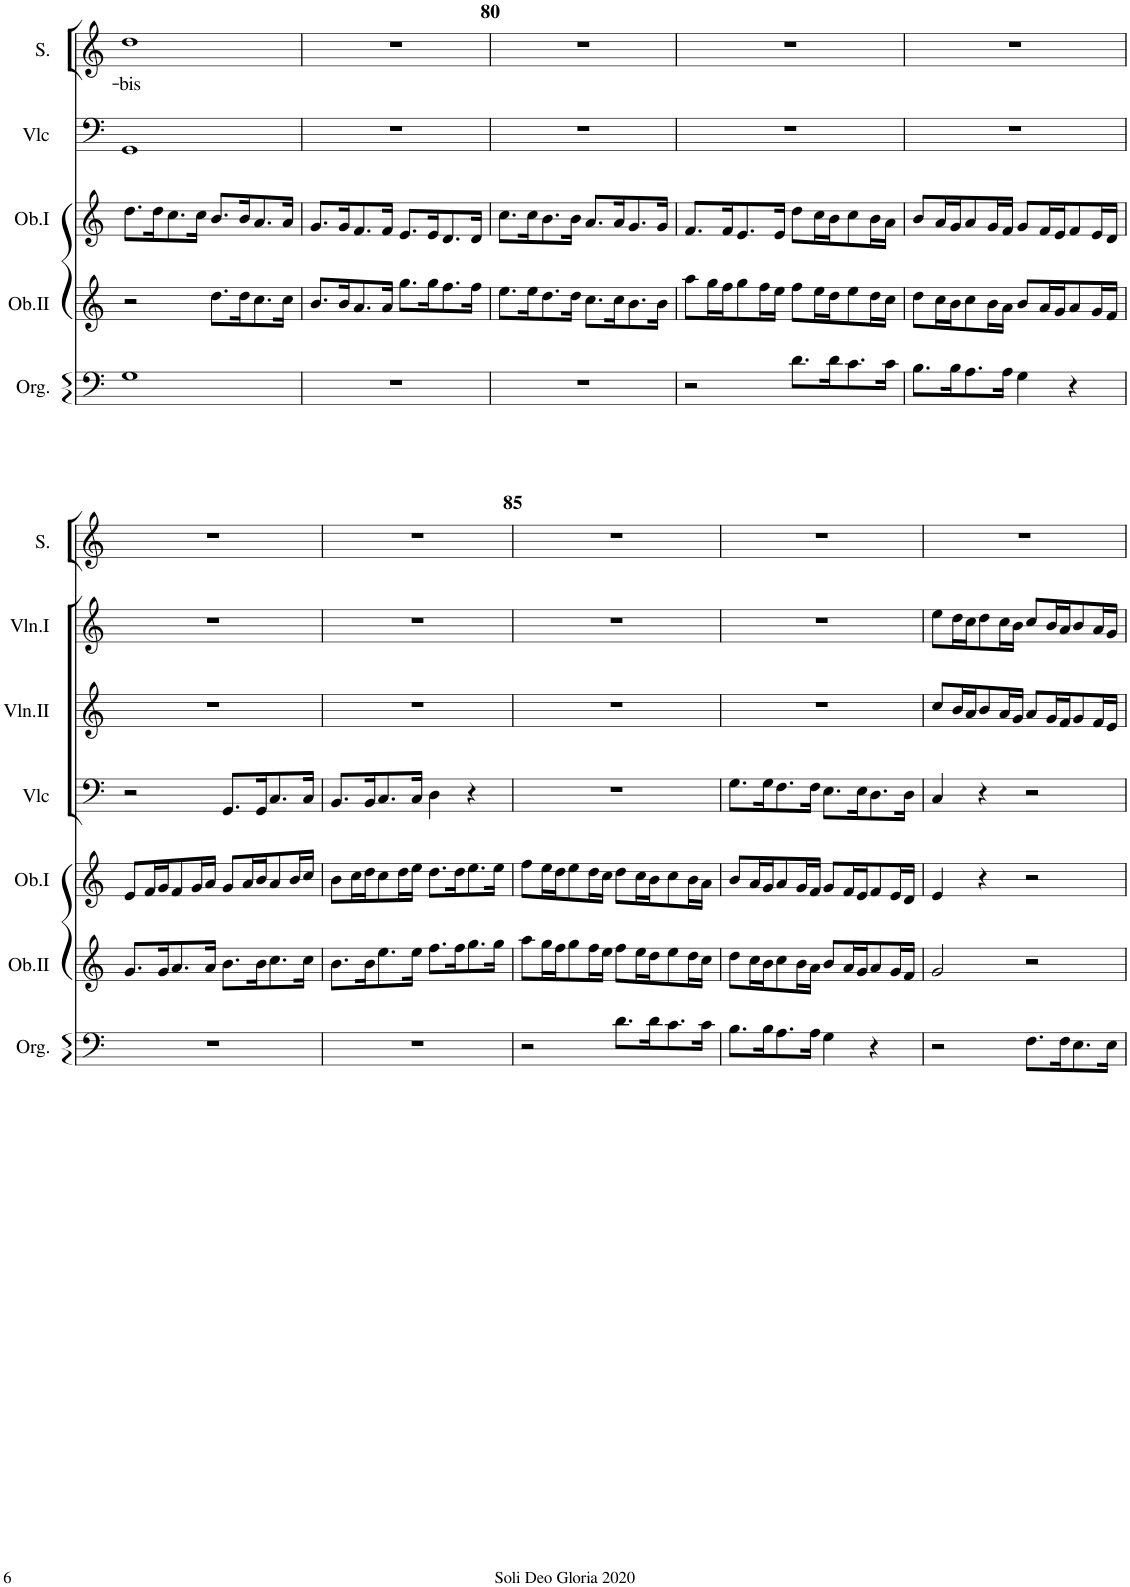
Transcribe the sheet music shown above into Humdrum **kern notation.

**kern	**kern	**kern	**kern	**kern	**kern	**kern	**text
*part7	*part6	*part5	*part4	*part3	*part2	*part1	*part1
*staff7	*staff6	*staff5	*staff4	*staff3	*staff2	*staff1	*staff1
*I"Orgue	*I"Oboe II	*I"Oboe I	*I"Violoncelle	*I"Violon II	*I"Violon I	*I"Soprano	*
*I'Org.	*I'Ob.II	*I'Ob.I	*I'Vlc	*I'Vln.II	*I'Vln.I	*I'S.	*
!!LO:PB:g=z
*clefF4	*clefG2	*clefG2	*clefF4	*clefG2	*clefG2	*clefG2	*
*k[]	*k[]	*k[]	*k[]	*k[]	*k[]	*k[]	*
*M2/2	*M2/2	*M2/2	*M2/2	*M2/2	*M2/2	*M2/2	*
*met(c|)	*met(c|)	*met(c|)	*met(c|)	*met(c|)	*met(c|)	*met(c|)	*
=78	=78	=78	=78	=78	=78	=78	=78
!	!	!	!	!	!	!	!LO:LY:b
1G	2r	8.dd\L	1GG	1r	1r	1dd	-bis
.	.	16dd\K	.	.	.	.	.
.	.	8.cc\	.	.	.	.	.
.	.	16cc\Jk	.	.	.	.	.
.	8.dd\L	8.b/L	.	.	.	.	.
.	16dd\K	16b/K	.	.	.	.	.
.	8.cc\	8.a/	.	.	.	.	.
.	16cc\Jk	16a/Jk	.	.	.	.	.
=79	=79	=79	=79	=79	=79	=79	=79
1r	8.b/L	8.g/L	1r	1r	1r	1r	.
.	16b/K	16g/K	.	.	.	.	.
.	8.a/	8.f/	.	.	.	.	.
.	16a/Jk	16f/Jk	.	.	.	.	.
.	8.gg\L	8.e/L	.	.	.	.	.
.	16gg\K	16e/K	.	.	.	.	.
.	8.ff\	8.d/	.	.	.	.	.
.	16ff\Jk	16d/Jk	.	.	.	.	.
=80	=80	=80	=80	=80	=80	=80	=80
1r	8.ee\L	8.cc\L	1r	1r	1r	1r	.
.	16ee\K	16cc\K	.	.	.	.	.
.	8.dd\	8.b\	.	.	.	.	.
.	16dd\Jk	16b\Jk	.	.	.	.	.
.	8.cc\L	8.a/L	.	.	.	.	.
.	16cc\K	16a/K	.	.	.	.	.
.	8.b\	8.g/	.	.	.	.	.
.	16b\Jk	16g/Jk	.	.	.	.	.
=81	=81	=81	=81	=81	=81	=81	=81
2r	8aa\L	8.f/L	1r	1r	1r	1r	.
.	16gg\L	.	.	.	.	.	.
.	16ff\J	16f/K	.	.	.	.	.
.	8gg\	8.e/	.	.	.	.	.
.	16ff\L	.	.	.	.	.	.
.	16ee\JJ	16e/Jk	.	.	.	.	.
8.d\L	8ff\L	8dd\L	.	.	.	.	.
.	16ee\L	16cc\L	.	.	.	.	.
16d\K	16dd\J	16b\J	.	.	.	.	.
8.c\	8ee\	8cc\	.	.	.	.	.
.	16dd\L	16b\L	.	.	.	.	.
16c\Jk	16cc\JJ	16a\JJ	.	.	.	.	.
=82	=82	=82	=82	=82	=82	=82	=82
8.B\L	8dd\L	8b/L	1r	1r	1r	1r	.
.	16cc\L	16a/L	.	.	.	.	.
16B\K	16b\J	16g/J	.	.	.	.	.
8.A\	8cc\	8a/	.	.	.	.	.
.	16b\L	16g/L	.	.	.	.	.
16A\Jk	16a\JJ	16f/JJ	.	.	.	.	.
4G\	8b/L	8g/L	.	.	.	.	.
.	16a/L	16f/L	.	.	.	.	.
.	16g/J	16e/J	.	.	.	.	.
4r	8a/	8f/	.	.	.	.	.
.	16g/L	16e/L	.	.	.	.	.
.	16f/JJ	16d/JJ	.	.	.	.	.
!!LO:LB:g=z
=83	=83	=83	=83	=83	=83	=83	=83
1r	8.g/L	8e/L	2r	1r	1r	1r	.
.	.	16f/L	.	.	.	.	.
.	16g/K	16g/J	.	.	.	.	.
.	8.a/	8f/	.	.	.	.	.
.	.	16g/L	.	.	.	.	.
.	16a/Jk	16a/JJ	.	.	.	.	.
.	8.b\L	8g/L	8.GG/L	.	.	.	.
.	.	16a/L	.	.	.	.	.
.	16b\K	16b/J	16GG/K	.	.	.	.
.	8.cc\	8a/	8.C/	.	.	.	.
.	.	16b/L	.	.	.	.	.
.	16cc\Jk	16cc/JJ	16C/Jk	.	.	.	.
=84	=84	=84	=84	=84	=84	=84	=84
1r	8.b\L	8b\L	8.BB/L	1r	1r	1r	.
.	.	16cc\L	.	.	.	.	.
.	16b\K	16dd\J	16BB/K	.	.	.	.
.	8.ee\	8cc\	8.C/	.	.	.	.
.	.	16dd\L	.	.	.	.	.
.	16ee\Jk	16ee\JJ	16C/Jk	.	.	.	.
.	8.ff\L	8.dd\L	4D\	.	.	.	.
.	16ff\K	16dd\K	.	.	.	.	.
.	8.gg\	8.ee\	4r	.	.	.	.
.	16gg\Jk	16ee\Jk	.	.	.	.	.
=85	=85	=85	=85	=85	=85	=85	=85
2r	8aa\L	8ff\L	1r	1r	1r	1r	.
.	16gg\L	16ee\L	.	.	.	.	.
.	16ff\J	16dd\J	.	.	.	.	.
.	8gg\	8ee\	.	.	.	.	.
.	16ff\L	16dd\L	.	.	.	.	.
.	16ee\JJ	16cc\JJ	.	.	.	.	.
8.d\L	8ff\L	8dd\L	.	.	.	.	.
.	16ee\L	16cc\L	.	.	.	.	.
16d\K	16dd\J	16b\J	.	.	.	.	.
8.c\	8ee\	8cc\	.	.	.	.	.
.	16dd\L	16b\L	.	.	.	.	.
16c\Jk	16cc\JJ	16a\JJ	.	.	.	.	.
=86	=86	=86	=86	=86	=86	=86	=86
8.B\L	8dd\L	8b/L	8.G\L	1r	1r	1r	.
.	16cc\L	16a/L	.	.	.	.	.
16B\K	16b\J	16g/J	16G\K	.	.	.	.
8.A\	8cc\	8a/	8.F\	.	.	.	.
.	16b\L	16g/L	.	.	.	.	.
16A\Jk	16a\JJ	16f/JJ	16F\Jk	.	.	.	.
4G\	8b/L	8g/L	8.E\L	.	.	.	.
.	16a/L	16f/L	.	.	.	.	.
.	16g/J	16e/J	16E\K	.	.	.	.
4r	8a/	8f/	8.D\	.	.	.	.
.	16g/L	16e/L	.	.	.	.	.
.	16f/JJ	16d/JJ	16D\Jk	.	.	.	.
=87	=87	=87	=87	=87	=87	=87	=87
2r	2g/	4e/	4C/	8cc/L	8ee\L	1r	.
.	.	.	.	16b/L	16dd\L	.	.
.	.	.	.	16a/J	16cc\J	.	.
.	.	4r	4r	8b/	8dd\	.	.
.	.	.	.	16a/L	16cc\L	.	.
.	.	.	.	16g/JJ	16b\JJ	.	.
8.F\L	2r	2r	2r	8a/L	8cc/L	.	.
.	.	.	.	16g/L	16b/L	.	.
16F\K	.	.	.	16f/J	16a/J	.	.
8.E\	.	.	.	8g/	8b/	.	.
.	.	.	.	16f/L	16a/L	.	.
16E\Jk	.	.	.	16e/JJ	16g/JJ	.	.
=	=	=	=	=	=	=	=
*-	*-	*-	*-	*-	*-	*-	*-
